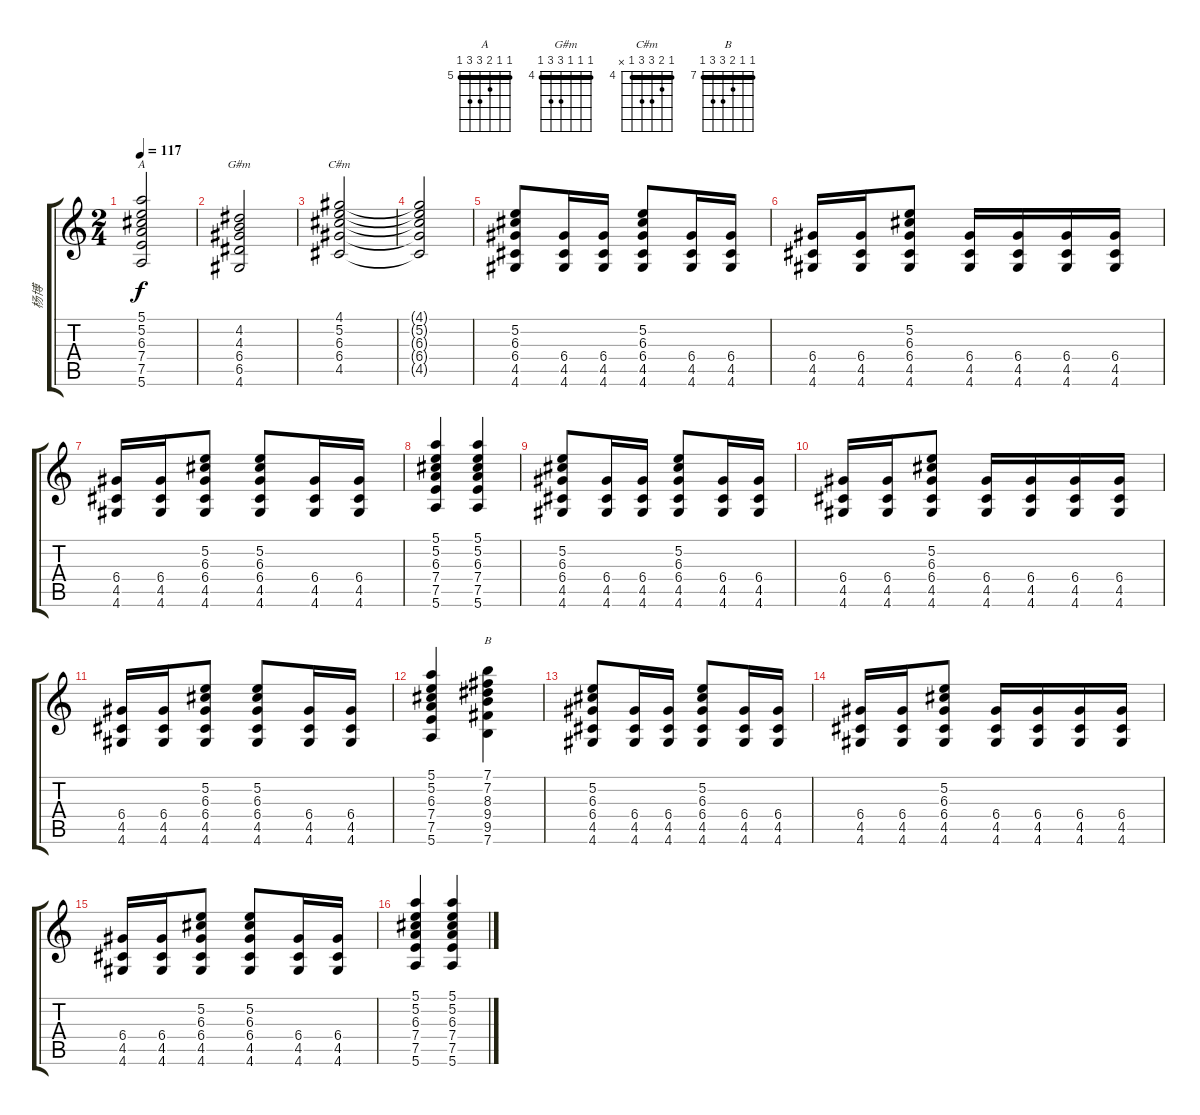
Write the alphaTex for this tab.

\track ("杨博" "杨博") {instrument distortionguitar}
\staff {score tabs}
\tuning (E4 B3 G3 D3 A2 E2) {hide}
\chord ("A" 5 5 6 7 7 5) {firstfret 5 barre 5}
\chord ("G#m" 4 4 4 6 6 4) {firstfret 4 barre 4}
\chord ("C#m" 4 5 6 6 4 x) {firstfret 4 barre 4}
\chord ("B" 7 7 8 9 9 7) {firstfret 7 barre 7}
\ts (2 4)
\tempo 117
\clef g2
\ks c
(5.1 5.2 6.3 7.4 7.5 5.6).2{ch "A" dy f} |
(4.2 4.3 6.4 6.5 4.6).2{ch "G#m"} |
(4.1 5.2 6.3 6.4 4.5).2{ch "C#m"} |
(4.1{t} 5.2{t} 6.3{t} 6.4{t} 4.5{t}).2 |
(5.2 6.3 6.4 4.5 4.6).8 (6.4 4.5 4.6).16 (6.4 4.5 4.6).16 (5.2 6.3 6.4 4.5 4.6).8 (6.4 4.5 4.6).16 (6.4 4.5 4.6).16 |
(6.4 4.5 4.6).16 (6.4 4.5 4.6).16 (5.2 6.3 6.4 4.5 4.6).8 (6.4 4.5 4.6).16 (6.4 4.5 4.6).16 (6.4 4.5 4.6).16 (6.4 4.5 4.6).16 |
(6.4 4.5 4.6).16 (6.4 4.5 4.6).16 (5.2 6.3 6.4 4.5 4.6).8 (5.2 6.3 6.4 4.5 4.6).8 (6.4 4.5 4.6).16 (6.4 4.5 4.6).16 |
(5.1 5.2 6.3 7.4 7.5 5.6).4 (5.1 5.2 6.3 7.4 7.5 5.6).4 |
(5.2 6.3 6.4 4.5 4.6).8 (6.4 4.5 4.6).16 (6.4 4.5 4.6).16 (5.2 6.3 6.4 4.5 4.6).8 (6.4 4.5 4.6).16 (6.4 4.5 4.6).16 |
(6.4 4.5 4.6).16 (6.4 4.5 4.6).16 (5.2 6.3 6.4 4.5 4.6).8 (6.4 4.5 4.6).16 (6.4 4.5 4.6).16 (6.4 4.5 4.6).16 (6.4 4.5 4.6).16 |
(6.4 4.5 4.6).16 (6.4 4.5 4.6).16 (5.2 6.3 6.4 4.5 4.6).8 (5.2 6.3 6.4 4.5 4.6).8 (6.4 4.5 4.6).16 (6.4 4.5 4.6).16 |
(5.1 5.2 6.3 7.4 7.5 5.6).4 (7.1 7.2 8.3 9.4 9.5 7.6).4{ch "B"} |
(5.2 6.3 6.4 4.5 4.6).8 (6.4 4.5 4.6).16 (6.4 4.5 4.6).16 (5.2 6.3 6.4 4.5 4.6).8 (6.4 4.5 4.6).16 (6.4 4.5 4.6).16 |
(6.4 4.5 4.6).16 (6.4 4.5 4.6).16 (5.2 6.3 6.4 4.5 4.6).8 (6.4 4.5 4.6).16 (6.4 4.5 4.6).16 (6.4 4.5 4.6).16 (6.4 4.5 4.6).16 |
(6.4 4.5 4.6).16 (6.4 4.5 4.6).16 (5.2 6.3 6.4 4.5 4.6).8 (5.2 6.3 6.4 4.5 4.6).8 (6.4 4.5 4.6).16 (6.4 4.5 4.6).16 |
(5.1 5.2 6.3 7.4 7.5 5.6).4 (5.1 5.2 6.3 7.4 7.5 5.6).4
